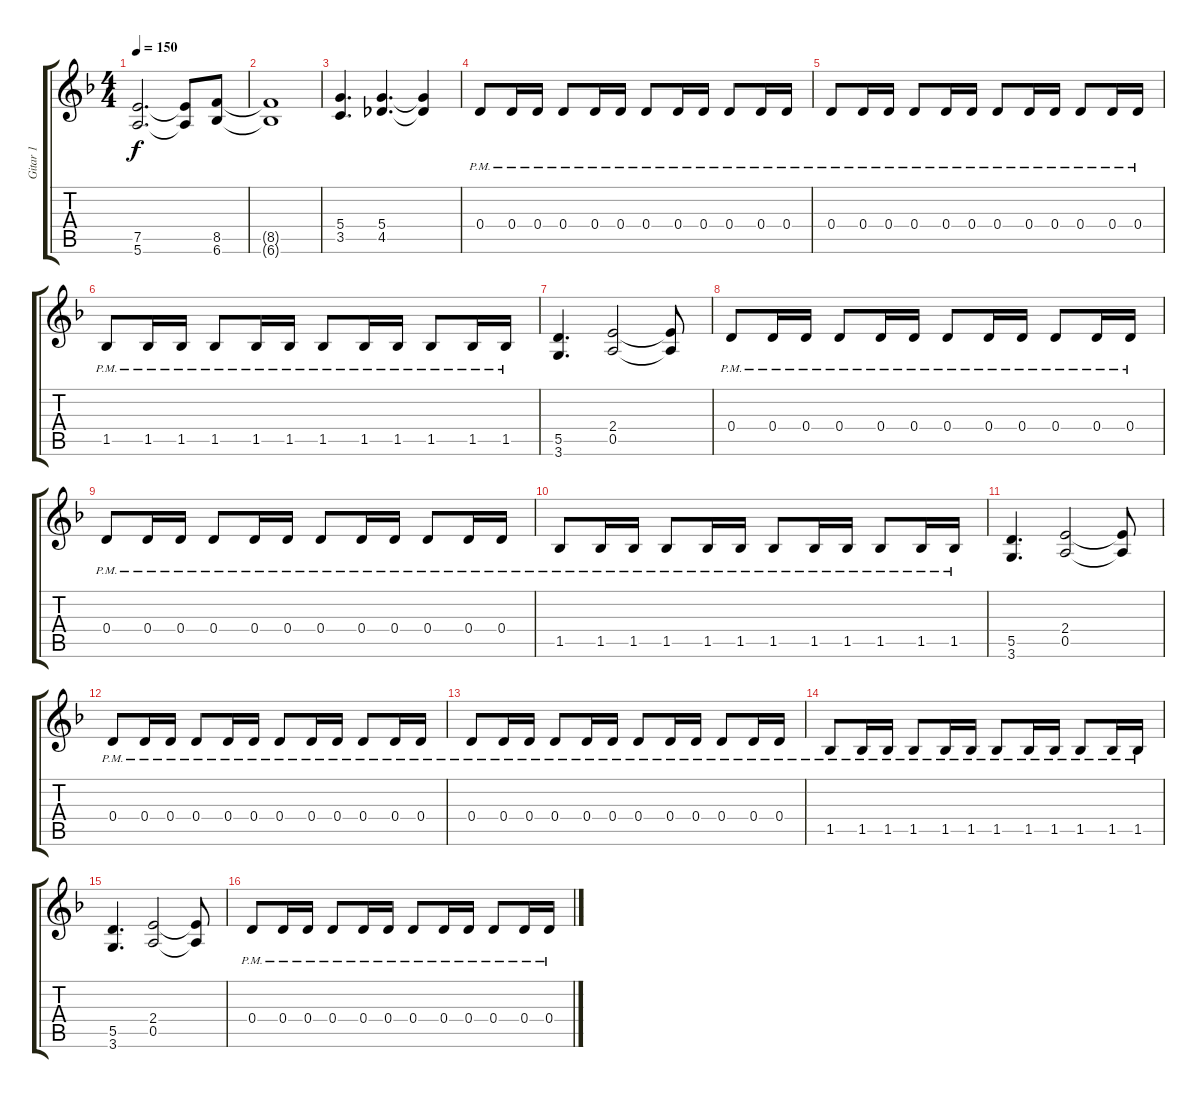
\track ("Gitar 1" "Gitar 1") {instrument overdrivenguitar}
\staff {score tabs}
\tuning (E4 B3 G3 D3 A2 E2) {hide}
\ts (4 4)
\tempo 150
\clef g2
\ks f
(7.5{t} 5.6{t}).2{d dy f} (7.5{t} 5.6{t}).8 (8.5 6.6).8 |
(8.5{t} 6.6{t}).1 |
(5.4 3.5).4{d} (5.4 4.5).4{d} (5.4{t} 4.5{t}).4 |
0.4{pm}.8 0.4{pm}.16 0.4{pm}.16 0.4{pm}.8 0.4{pm}.16 0.4{pm}.16 0.4{pm}.8 0.4{pm}.16 0.4{pm}.16 0.4{pm}.8 0.4{pm}.16 0.4{pm}.16 |
0.4{pm}.8 0.4{pm}.16 0.4{pm}.16 0.4{pm}.8 0.4{pm}.16 0.4{pm}.16 0.4{pm}.8 0.4{pm}.16 0.4{pm}.16 0.4{pm}.8 0.4{pm}.16 0.4{pm}.16 |
1.5{pm}.8 1.5{pm}.16 1.5{pm}.16 1.5{pm}.8 1.5{pm}.16 1.5{pm}.16 1.5{pm}.8 1.5{pm}.16 1.5{pm}.16 1.5{pm}.8 1.5{pm}.16 1.5{pm}.16 |
(5.5 3.6).4{d} (2.4 0.5).2 (2.4{t} 0.5{t}).8 |
0.4{pm}.8 0.4{pm}.16 0.4{pm}.16 0.4{pm}.8 0.4{pm}.16 0.4{pm}.16 0.4{pm}.8 0.4{pm}.16 0.4{pm}.16 0.4{pm}.8 0.4{pm}.16 0.4{pm}.16 |
0.4{pm}.8 0.4{pm}.16 0.4{pm}.16 0.4{pm}.8 0.4{pm}.16 0.4{pm}.16 0.4{pm}.8 0.4{pm}.16 0.4{pm}.16 0.4{pm}.8 0.4{pm}.16 0.4{pm}.16 |
1.5{pm}.8 1.5{pm}.16 1.5{pm}.16 1.5{pm}.8 1.5{pm}.16 1.5{pm}.16 1.5{pm}.8 1.5{pm}.16 1.5{pm}.16 1.5{pm}.8 1.5{pm}.16 1.5{pm}.16 |
(5.5 3.6).4{d} (2.4 0.5).2 (2.4{t} 0.5{t}).8 |
0.4{pm}.8 0.4{pm}.16 0.4{pm}.16 0.4{pm}.8 0.4{pm}.16 0.4{pm}.16 0.4{pm}.8 0.4{pm}.16 0.4{pm}.16 0.4{pm}.8 0.4{pm}.16 0.4{pm}.16 |
0.4{pm}.8 0.4{pm}.16 0.4{pm}.16 0.4{pm}.8 0.4{pm}.16 0.4{pm}.16 0.4{pm}.8 0.4{pm}.16 0.4{pm}.16 0.4{pm}.8 0.4{pm}.16 0.4{pm}.16 |
1.5{pm}.8 1.5{pm}.16 1.5{pm}.16 1.5{pm}.8 1.5{pm}.16 1.5{pm}.16 1.5{pm}.8 1.5{pm}.16 1.5{pm}.16 1.5{pm}.8 1.5{pm}.16 1.5{pm}.16 |
(5.5 3.6).4{d} (2.4 0.5).2 (2.4{t} 0.5{t}).8 |
0.4{pm}.8 0.4{pm}.16 0.4{pm}.16 0.4{pm}.8 0.4{pm}.16 0.4{pm}.16 0.4{pm}.8 0.4{pm}.16 0.4{pm}.16 0.4{pm}.8 0.4{pm}.16 0.4{pm}.16
